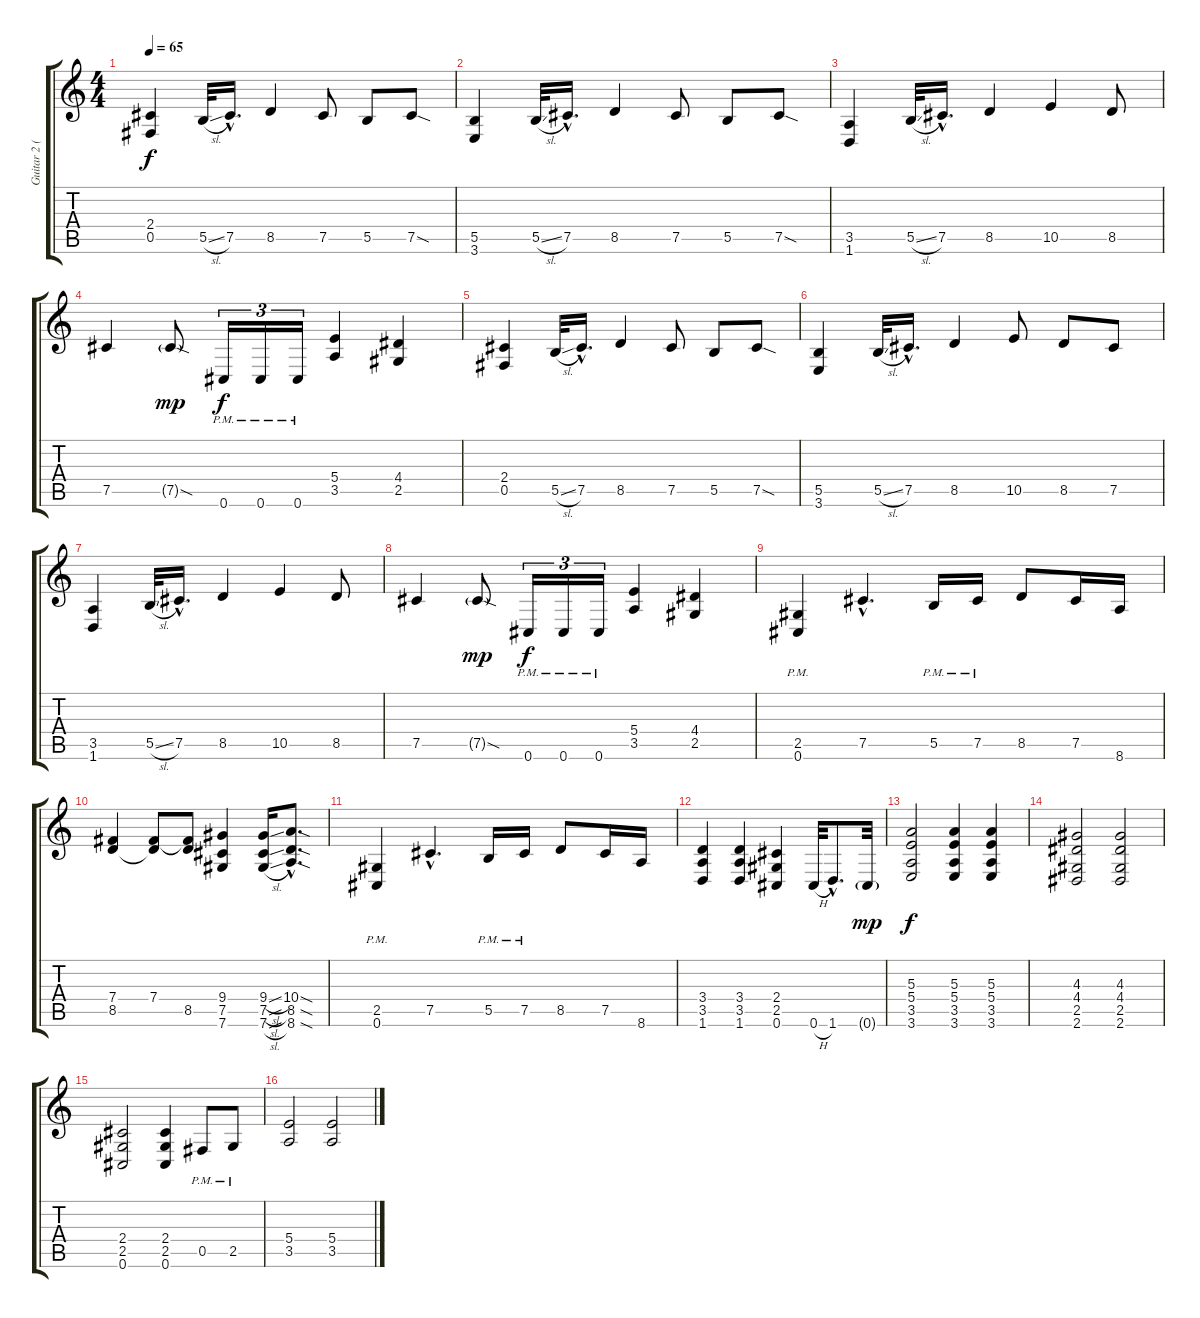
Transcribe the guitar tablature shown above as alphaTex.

\track ("Guitar 2 (Distortion)" "Guitar 2 (") {instrument distortionguitar}
\staff {score tabs}
\tuning (Db4 Ab3 E3 B2 Gb2 Db2) {hide}
\ts (4 4)
\tempo 65
\clef g2
\ks c
(2.4 0.5).4{dy f} 5.5{sl}.32 7.5{hac}.16{d} 8.5.4 7.5.8 5.5.8 7.5{sod}.8 |
(5.5 3.6).4 5.5{sl}.32 7.5{hac}.16{d} 8.5.4 7.5.8 5.5.8 7.5{sod}.8 |
(3.5 1.6).4 5.5{sl}.32 7.5{hac}.16{d} 8.5.4 10.5.4 8.5.8 |
7.5.4 7.5{sod g}.8{dy mp} 0.6{pm}.16{tu (3 2) dy f} 0.6{pm}.16{tu (3 2)} 0.6{pm}.16{tu (3 2)} (5.4 3.5).4 (4.4 2.5).4 |
(2.4 0.5).4 5.5{sl}.32 7.5{hac}.16{d} 8.5.4 7.5.8 5.5.8 7.5{sod}.8 |
(5.5 3.6).4 5.5{sl}.32 7.5{hac}.16{d} 8.5.4 10.5.8 8.5.8 7.5.8 |
(3.5 1.6).4 5.5{sl}.32 7.5{hac}.16{d} 8.5.4 10.5.4 8.5.8 |
7.5.4 7.5{sod g}.8{dy mp} 0.6{pm}.16{tu (3 2) dy f} 0.6{pm}.16{tu (3 2)} 0.6{pm}.16{tu (3 2)} (5.4 3.5).4 (4.4 2.5).4 |
(2.5{pm} 0.6{pm}).4 7.5{hac}.4{d} 5.5{pm}.16 7.5{pm}.16 8.5.8 7.5.16 8.6.16 |
(7.4 8.5).4 (7.4 8.5{t}).8 (7.4{t} 8.5).8 (9.4 7.5 7.6).4 (9.4{sl} 7.5{sl} 7.6{sl}).16 (10.4{sod hac} 8.5{sod hac} 8.6{sod hac}).8{d} |
(2.5{pm} 0.6{pm}).4 7.5{hac}.4{d} 5.5{pm}.16 7.5{pm}.16 8.5.8 7.5.16 8.6.16 |
(3.4 3.5 1.6).4 (3.4 3.5 1.6).4 (2.4 2.5 0.6).4 0.6{h}.32 1.6{hac}.8{d} 0.6{g}.32{dy mp} |
(5.3 5.4 3.5 3.6).2{dy f} (5.3 5.4 3.5 3.6).4 (5.3 5.4 3.5 3.6).4 |
(4.3 4.4 2.5 2.6).2 (4.3 4.4 2.5 2.6).2 |
(2.4 2.5 0.6).2 (2.4 2.5 0.6).4 0.5{pm}.8 2.5{pm}.8 |
(5.4 3.5).2 (5.4 3.5).2
